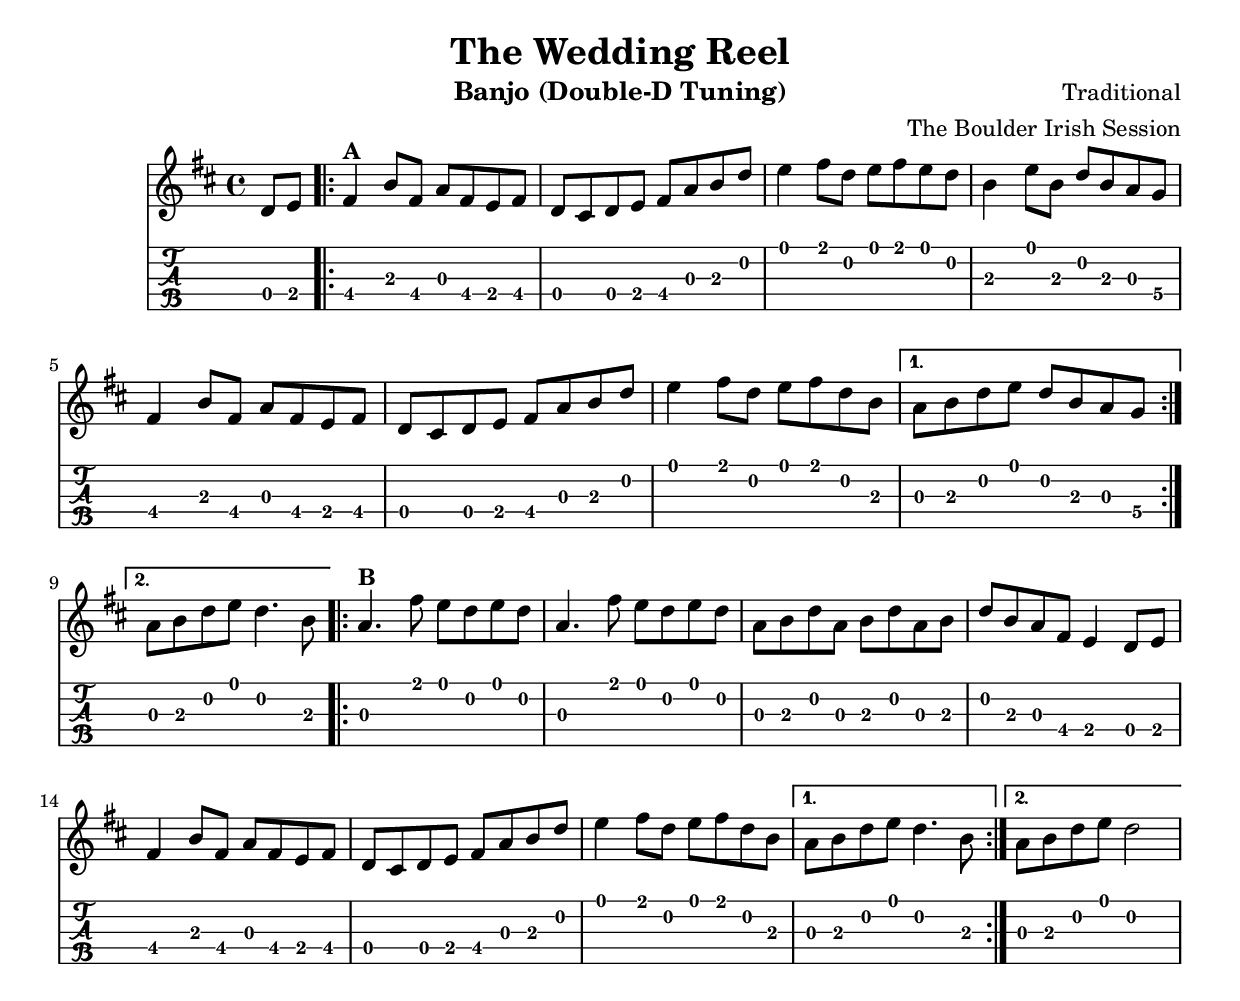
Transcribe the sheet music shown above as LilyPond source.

\version "2.18.2"
\language "english"

\version "2.18.2"
\language "english"

theWeddingReelMelodyA = \relative c' {
  \partial 4
  d8 e
  \repeat volta 2 {
    | fs4^\markup {\bold A} b8 fs a fs e fs
    | d cs d e fs a b d
    | e4 fs8 d e fs e d
    | b4 e8 b d b a g

    | fs4 b8 fs a fs e fs
    | d cs d e fs a b d
    | e4 fs8 d e fs d b
  }
  \alternative {
    { | a b d e d b a g }
    { | a b d e d4. b8 }
  }
}

theWeddingReelMelodyB = \relative c'' {
  \repeat volta 2 {
    | a4.^\markup {\bold B} fs'8 e d e d
    | a4. fs'8 e d e d
    | a b d a b d a b
    | d b a fs e4 d8 e

    | fs4 b8 fs a fs e fs
    | d cs d e fs a b d
    | e4 fs8 d e fs d b
  }
  \alternative {
    { | a b d e d4. b8 }
    { | a b d e d2 }
  }
}

theWeddingReelMelody = {
  \key d \major
  \time 4/4

  \theWeddingReelMelodyA
  \theWeddingReelMelodyB
}

\version "2.18.2"
\language "english"

%% Clawhammer banjo tunings. Double-D is just Double-C capoed up one position.

banjo-double-c-tuning = \stringTuning <g c g c' d'>
banjo-double-d-tuning = \stringTuning <a d a d' e'>


\book {
  \header {
    title = "The Wedding Reel"
    instrument = "Banjo (Double-D Tuning)"
    composer = "Traditional"
    arranger = "The Boulder Irish Session"
  }

  \score {
    <<
      \new Staff {
        \clef treble
        \theWeddingReelMelody
      }
      \new TabStaff \with {
        stringTunings = #banjo-double-d-tuning
      } {
        \transpose c c, \theWeddingReelMelody
      }
    >>
    \layout {}
  }
}
